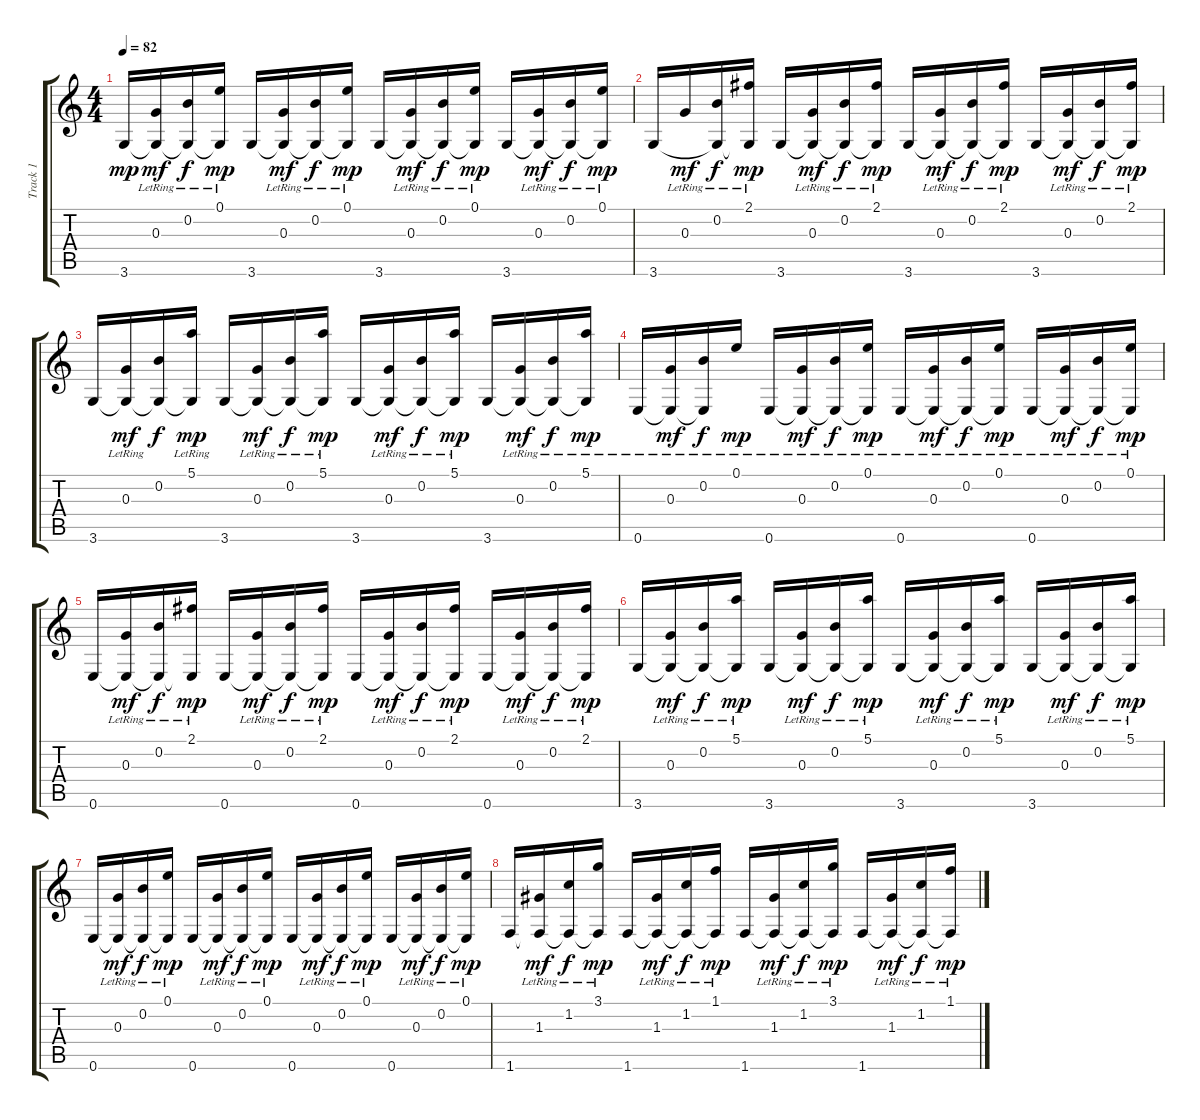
\track ("Track 1" "Track 1") {instrument electricguitarjazz}
\staff {score tabs}
\tuning (E4 B3 G3 D3 A2 E2) {hide}
\ts (4 4)
\tempo 82
\clef g2
\ks c
3.6.16{dy mp instrument electricguitarjazz} (0.3{lr} 3.6{t}).16{dy mf} (0.2{lr} 3.6{t}).16{dy f} (0.1{lr} 3.6{t}).16{dy mp} 3.6.16 (0.3{lr} 3.6{t}).16{dy mf} (0.2{lr} 3.6{t}).16{dy f} (0.1{lr} 3.6{t}).16{dy mp} 3.6.16 (0.3{lr} 3.6{t}).16{dy mf} (0.2{lr} 3.6{t}).16{dy f} (0.1{lr} 3.6{t}).16{dy mp} 3.6.16 (0.3{lr} 3.6{t}).16{dy mf} (0.2{lr} 3.6{t}).16{dy f} (0.1{lr} 3.6{t}).16{dy mp} |
3.6.16 0.3{lr}.16{dy mf} (0.2{lr} 3.6{t}).16{dy f} (2.1{lr} 3.6{t}).16{dy mp} 3.6.16 (0.3{lr} 3.6{t}).16{dy mf} (0.2{lr} 3.6{t}).16{dy f} (2.1{lr} 3.6{t}).16{dy mp} 3.6.16 (0.3{lr} 3.6{t}).16{dy mf} (0.2{lr} 3.6{t}).16{dy f} (2.1{lr} 3.6{t}).16{dy mp} 3.6.16 (0.3{lr} 3.6{t}).16{dy mf} (0.2{lr} 3.6{t}).16{dy f} (2.1{lr} 3.6{t}).16{dy mp} |
3.6.16 (0.3{lr} 3.6{t}).16{dy mf} (0.2 3.6{t}).16{dy f} (5.1{lr} 3.6{t}).16{dy mp} 3.6.16 (0.3{lr} 3.6{t}).16{dy mf} (0.2{lr} 3.6{t}).16{dy f} (5.1{lr} 3.6{t}).16{dy mp} 3.6.16 (0.3{lr} 3.6{t}).16{dy mf} (0.2{lr} 3.6{t}).16{dy f} (5.1{lr} 3.6{t}).16{dy mp} 3.6.16 (0.3{lr} 3.6{t}).16{dy mf} (0.2{lr} 3.6{t}).16{dy f} (5.1{lr} 3.6{t}).16{dy mp} |
0.6{lr}.16 (0.3{lr} 0.6{t}).16{dy mf} (0.2{lr} 0.6{t}).16{dy f} 0.1{lr}.16{dy mp} 0.6{lr}.16 (0.3{lr} 0.6{t}).16{dy mf} (0.2{lr} 0.6{t}).16{dy f} (0.1{lr} 0.6{t}).16{dy mp} 0.6{lr}.16 (0.3{lr} 0.6{t}).16{dy mf} (0.2{lr} 0.6{t}).16{dy f} (0.1{lr} 0.6{t}).16{dy mp} 0.6{lr}.16 (0.3{lr} 0.6{t}).16{dy mf} (0.2{lr} 0.6{t}).16{dy f} (0.1{lr} 0.6{t}).16{dy mp} |
0.6.16 (0.3{lr} 0.6{t}).16{dy mf} (0.2{lr} 0.6{t}).16{dy f} (2.1{lr} 0.6{t}).16{dy mp} 0.6.16 (0.3{lr} 0.6{t}).16{dy mf} (0.2{lr} 0.6{t}).16{dy f} (2.1{lr} 0.6{t}).16{dy mp} 0.6.16 (0.3{lr} 0.6{t}).16{dy mf} (0.2{lr} 0.6{t}).16{dy f} (2.1{lr} 0.6{t}).16{dy mp} 0.6.16 (0.3{lr} 0.6{t}).16{dy mf} (0.2{lr} 0.6{t}).16{dy f} (2.1{lr} 0.6{t}).16{dy mp} |
3.6.16 (0.3{lr} 3.6{t}).16{dy mf} (0.2{lr} 3.6{t}).16{dy f} (5.1{lr} 3.6{t}).16{dy mp} 3.6.16 (0.3{lr} 3.6{t}).16{dy mf} (0.2{lr} 3.6{t}).16{dy f} (5.1{lr} 3.6{t}).16{dy mp} 3.6.16 (0.3{lr} 3.6{t}).16{dy mf} (0.2{lr} 3.6{t}).16{dy f} (5.1{lr} 3.6{t}).16{dy mp} 3.6.16 (0.3{lr} 3.6{t}).16{dy mf} (0.2{lr} 3.6{t}).16{dy f} (5.1{lr} 3.6{t}).16{dy mp} |
0.6.16 (0.3{lr} 0.6{t}).16{dy mf} (0.2{lr} 0.6{t}).16{dy f} (0.1{lr} 0.6{t}).16{dy mp} 0.6.16 (0.3{lr} 0.6{t}).16{dy mf} (0.2{lr} 0.6{t}).16{dy f} (0.1{lr} 0.6{t}).16{dy mp} 0.6.16 (0.3{lr} 0.6{t}).16{dy mf} (0.2{lr} 0.6{t}).16{dy f} (0.1{lr} 0.6{t}).16{dy mp} 0.6.16 (0.3{lr} 0.6{t}).16{dy mf} (0.2{lr} 0.6{t}).16{dy f} (0.1{lr} 0.6{t}).16{dy mp} |
1.6.16 (1.3{lr} 1.6{t}).16{dy mf} (1.2{lr} 1.6{t}).16{dy f} (3.1{lr} 1.6{t}).16{dy mp} 1.6.16 (1.3{lr} 1.6{t}).16{dy mf} (1.2{lr} 1.6{t}).16{dy f} (1.1{lr} 1.6{t}).16{dy mp} 1.6.16 (1.3{lr} 1.6{t}).16{dy mf} (1.2{lr} 1.6{t}).16{dy f} (3.1{lr} 1.6{t}).16{dy mp} 1.6.16 (1.3{lr} 1.6{t}).16{dy mf} (1.2{lr} 1.6{t}).16{dy f} (1.1{lr} 1.6{t}).16{dy mp}
